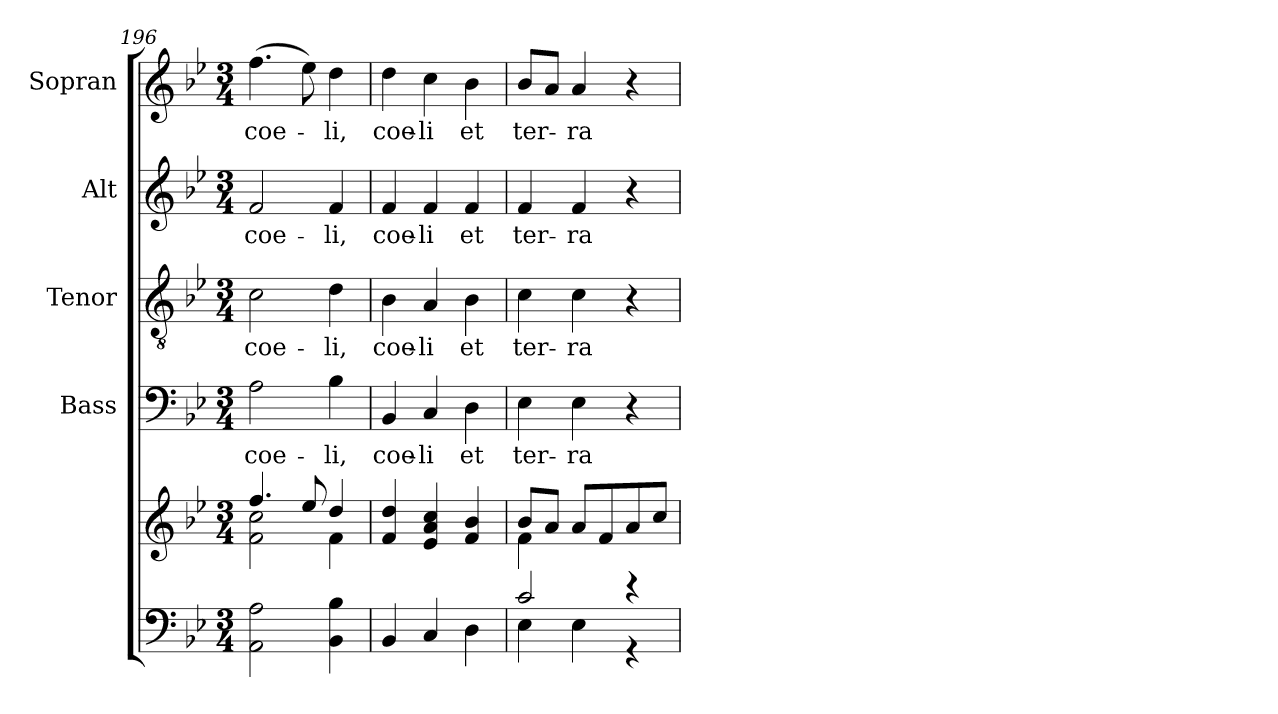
**kern	**kern	**kern	**text	**kern	**text	**kern	**text	**kern	**text
*part5	*part5	*part4	*part4	*part3	*part3	*part2	*part2	*part1	*part1
*staff6	*staff5	*staff4	*staff4	*staff3	*staff3	*staff2	*staff2	*staff1	*staff1
*	*	*I"Bass	*	*I"Tenor	*	*I"Alt	*	*I"Sopran	*
*	*	*I'B.	*	*I'T.	*	*I'A.	*	*I'S.	*
*clefF4	*clefG2	*clefF4	*	*clefGv2	*	*clefG2	*	*clefG2	*
*k[b-e-]	*k[b-e-]	*k[b-e-]	*	*k[b-e-]	*	*k[b-e-]	*	*k[b-e-]	*
*B-:	*B-:	*B-:	*	*B-:	*	*B-:	*	*B-:	*
*M3/4	*M3/4	*M3/4	*	*M3/4	*	*M3/4	*	*M3/4	*
=196	=196	=196	=196	=196	=196	=196	=196	=196	=196
*	*^	*	*	*	*	*	*	*	*
!	!	!	!	!LO:LY:b	!	!LO:LY:b	!	!LO:LY:b	!	!LO:LY:b
2AA\ 2A\	4.ff/	2f\ 2cc\	2A\	coe-	2c\	coe-	2f/	coe-	(>4.ff\	coe-
.	8ee-/	.	.	.	.	.	.	.	8ee-\)	.
!	!	!	!	!LO:LY:b	!	!LO:LY:b	!	!LO:LY:b	!	!LO:LY:b
4BB-\ 4B-\	4dd/	4f\	4B-\	-li,	4d\	-li,	4f/	-li,	4dd\	-li,
=197	=197	=197	=197	=197	=197	=197	=197	=197	=197	=197
!	!	!	!	!LO:LY:b	!	!LO:LY:b	!	!LO:LY:b	!	!LO:LY:b
*	*v	*v	*	*	*	*	*	*	*	*
4BB-/	4f/ 4dd/	4BB-/	coe-	4B-\	coe-	4f/	coe-	4dd\	coe-
!	!	!	!LO:LY:b	!	!LO:LY:b	!	!LO:LY:b	!	!LO:LY:b
4C/	4e-/ 4a/ 4cc/	4C/	-li	4A/	-li	4f/	-li	4cc\	-li
!	!	!	!LO:LY:b	!	!LO:LY:b	!	!LO:LY:b	!	!LO:LY:b
4D\	4f/ 4b-/	4D\	et	4B-\	et	4f/	et	4b-\	et
=198	=198	=198	=198	=198	=198	=198	=198	=198	=198
*^	*^	*	*	*	*	*	*	*	*
!	!	!	!	!	!LO:LY:b	!	!LO:LY:b	!	!LO:LY:b	!	!LO:LY:b
2c/	4E-\	8b-/L	4f\	4E-\	ter-	4c\	ter-	4f/	ter-	8b-/L	ter-
.	.	8a/J	.	.	.	.	.	.	.	8a/J	.
!	!	!	!	!	!LO:LY:b	!	!LO:LY:b	!	!LO:LY:b	!	!LO:LY:b
.	4E-\	8a/L	2ryy	4E-\	-ra	4c\	-ra	4f/	-ra	4a/	-ra
.	.	8f/	.	.	.	.	.	.	.	.	.
4r	4r	8a/	.	4r	.	4r	.	4r	.	4r	.
.	.	8cc/J	.	.	.	.	.	.	.	.	.
*v	*v	*	*	*	*	*	*	*	*	*	*
*	*v	*v	*	*	*	*	*	*	*	*
=	=	=	=	=	=	=	=	=	=
*-	*-	*-	*-	*-	*-	*-	*-	*-	*-
